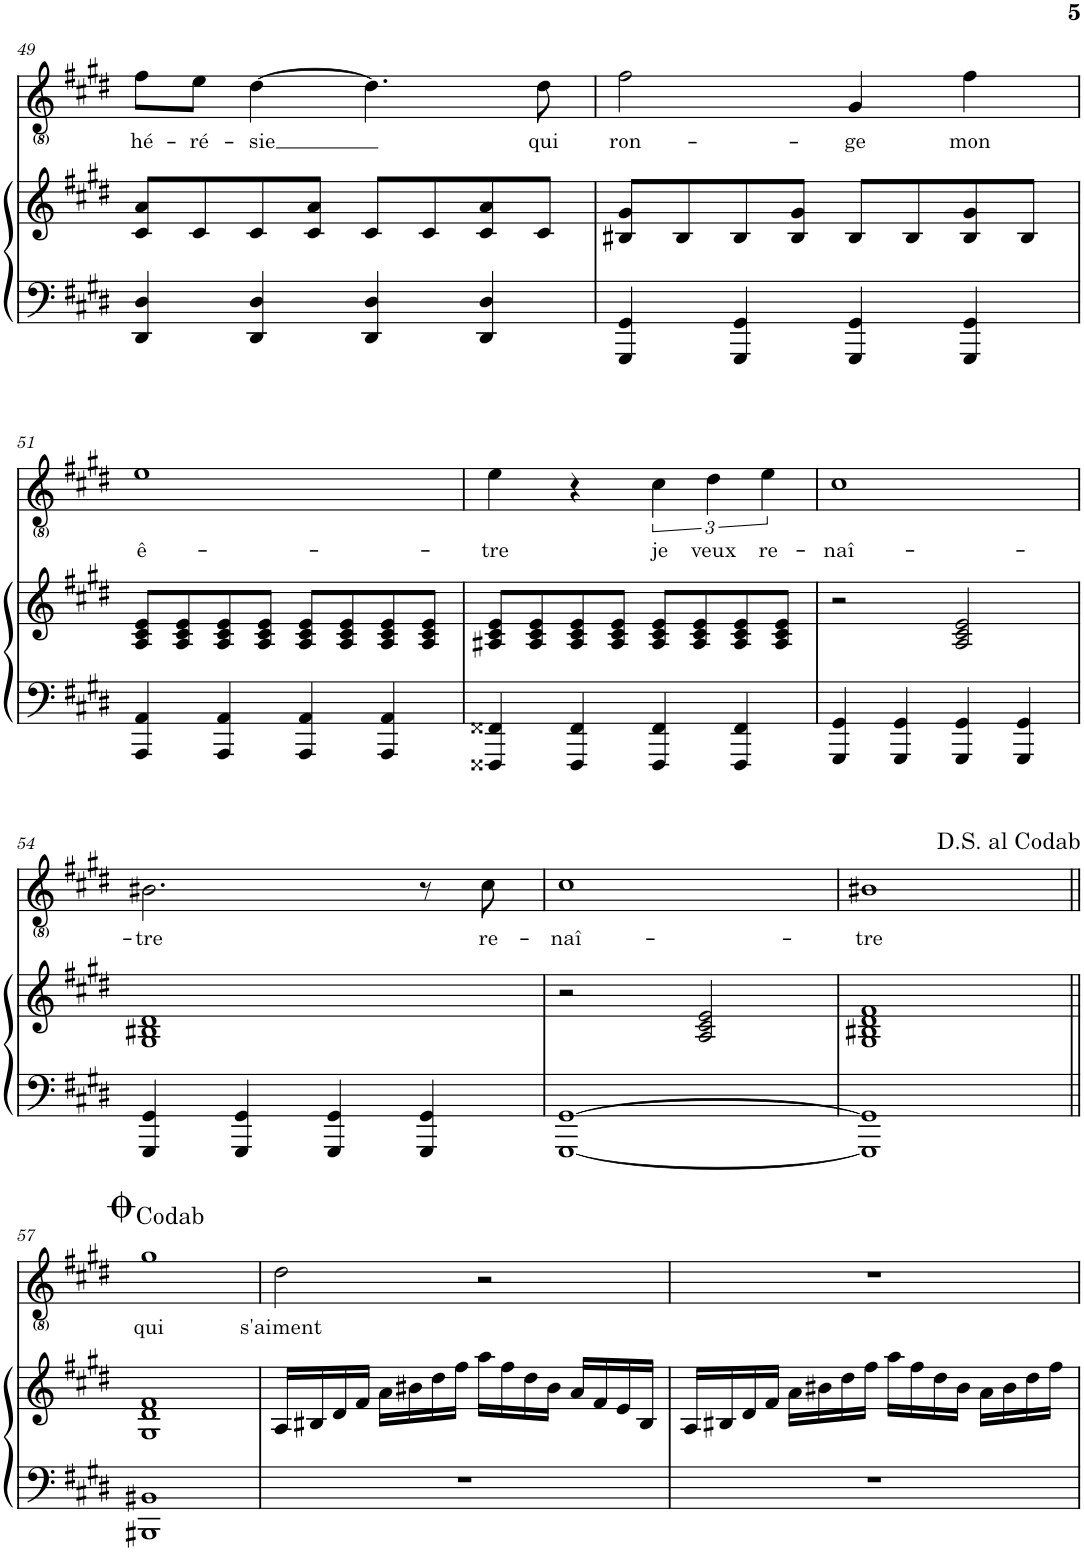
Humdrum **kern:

**kern	**kern	**kern	**text
*part2	*part2	*part1	*part1
*staff3	*staff2	*staff1	*staff1
*I"Piano	*	*I"Voice	*
*I'Pno	*	*	*
!!LO:PB:g=z
*clefF4	*clefG2	*clefG2	*
*k[f#c#g#d#]	*k[f#c#g#d#]	*k[f#c#g#d#]	*
*M4/4	*M4/4	*M4/4	*
=49	=49	=49	=49
!	!	!	!LO:LY:b
4DD#/ 4D#/	8c#/ 8a/L	8ff#\L	hé-
!	!	!	!LO:LY:b
.	8c#/	8ee\J	-ré-
!	!	!	!LO:LY:b
4DD#/ 4D#/	8c#/	[4dd#\	-sie
.	8c#/ 8a/J	.	.
4DD#/ 4D#/	8c#/L	4.dd#\]	.
.	8c#/	.	.
4DD#/ 4D#/	8c#/ 8a/	.	.
!	!	!	!LO:LY:b
.	8c#/J	8dd#\	qui
=50	=50	=50	=50
!	!	!	!LO:LY:b
4GGG#/ 4GG#/	8B#X/ 8g#/L	2ff#\	ron-
.	8B#/	.	.
4GGG#/ 4GG#/	8B#/	.	.
.	8B#/ 8g#/J	.	.
!	!	!	!LO:LY:b
4GGG#/ 4GG#/	8B#/L	4g#/	-ge
.	8B#/	.	.
!	!	!	!LO:LY:b
4GGG#/ 4GG#/	8B#/ 8g#/	4ff#\	mon
.	8B#/J	.	.
!!LO:LB:g=z
=51	=51	=51	=51
!	!	!	!LO:LY:b
4AAA/ 4AA/	8A/ 8c#/ 8e/L	1ee	ê-
.	8A/ 8c#/ 8e/	.	.
4AAA/ 4AA/	8A/ 8c#/ 8e/	.	.
.	8A/ 8c#/ 8e/J	.	.
4AAA/ 4AA/	8A/ 8c#/ 8e/L	.	.
.	8A/ 8c#/ 8e/	.	.
4AAA/ 4AA/	8A/ 8c#/ 8e/	.	.
.	8A/ 8c#/ 8e/J	.	.
=52	=52	=52	=52
!	!	!	!LO:LY:b
4FFF##X/ 4FF##X/	8A#X/ 8c#/ 8e/L	4ee\	-tre
.	8A#/ 8c#/ 8e/	.	.
4FFF##/ 4FF##/	8A#/ 8c#/ 8e/	4r	.
.	8A#/ 8c#/ 8e/J	.	.
!	!	!	!LO:LY:b
4FFF##/ 4FF##/	8A#/ 8c#/ 8e/L	6cc#\	je
.	8A#/ 8c#/ 8e/	.	.
!	!	!	!LO:LY:b
.	.	6dd#\	veux
4FFF##/ 4FF##/	8A#/ 8c#/ 8e/	.	.
!	!	!	!LO:LY:b
.	.	6ee\	re-
.	8A#/ 8c#/ 8e/J	.	.
=53	=53	=53	=53
!	!	!	!LO:LY:b
4GGG#/ 4GG#/	2r	1cc#	-naî-
4GGG#/ 4GG#/	.	.	.
4GGG#/ 4GG#/	2A/ 2c#/ 2e/	.	.
4GGG#/ 4GG#/	.	.	.
!!LO:LB:g=z
=54	=54	=54	=54
!	!	!	!LO:LY:b
4GGG#/ 4GG#/	1G# 1B#X 1d#	2.b#X\	-tre
4GGG#/ 4GG#/	.	.	.
4GGG#/ 4GG#/	.	.	.
4GGG#/ 4GG#/	.	8r	.
!	!	!	!LO:LY:b
.	.	8cc#\	re-
=55	=55	=55	=55
!	!	!	!LO:LY:b
[1GGG# [1GG#	2r	1cc#	-naî-
.	2A/ 2c#/ 2e/	.	.
=56	=56	=56	=56
!	!	!	!LO:LY:b
1GGG#] 1GG#]	1G# 1B#X 1d# 1f#	1b#X	-tre
!	!	!LO:TX:a:t=D.S. al Codab	!
!!LO:LB:g=z
=57||	=57||	=57||	=57||
!	!	!	!LO:LY:b
1BBB#X 1BB#X	1G# 1d# 1f#	1gg#	qui
=58	=58	=58	=58
!	!	!	!LO:LY:b
1r	16A/LL	2dd#\	s'aiment
.	16B#X/	.	.
.	16d#/	.	.
.	16f#/JJ	.	.
.	16a\LL	.	.
.	16b#X\	.	.
.	16dd#\	.	.
.	16ff#\JJ	.	.
.	16aa\LL	2r	.
.	16ff#\	.	.
.	16dd#\	.	.
.	16b#\JJ	.	.
.	16a/LL	.	.
.	16f#/	.	.
.	16e/	.	.
.	16B#/JJ	.	.
=59	=59	=59	=59
1r	16A/LL	1r	.
.	16B#X/	.	.
.	16d#/	.	.
.	16f#/JJ	.	.
.	16a\LL	.	.
.	16b#X\	.	.
.	16dd#\	.	.
.	16ff#\JJ	.	.
.	16aa\LL	.	.
.	16ff#\	.	.
.	16dd#\	.	.
.	16b#\JJ	.	.
.	16a\LL	.	.
.	16b#\	.	.
.	16dd#\	.	.
.	16ff#\JJ	.	.
=	=	=	=
*-	*-	*-	*-
